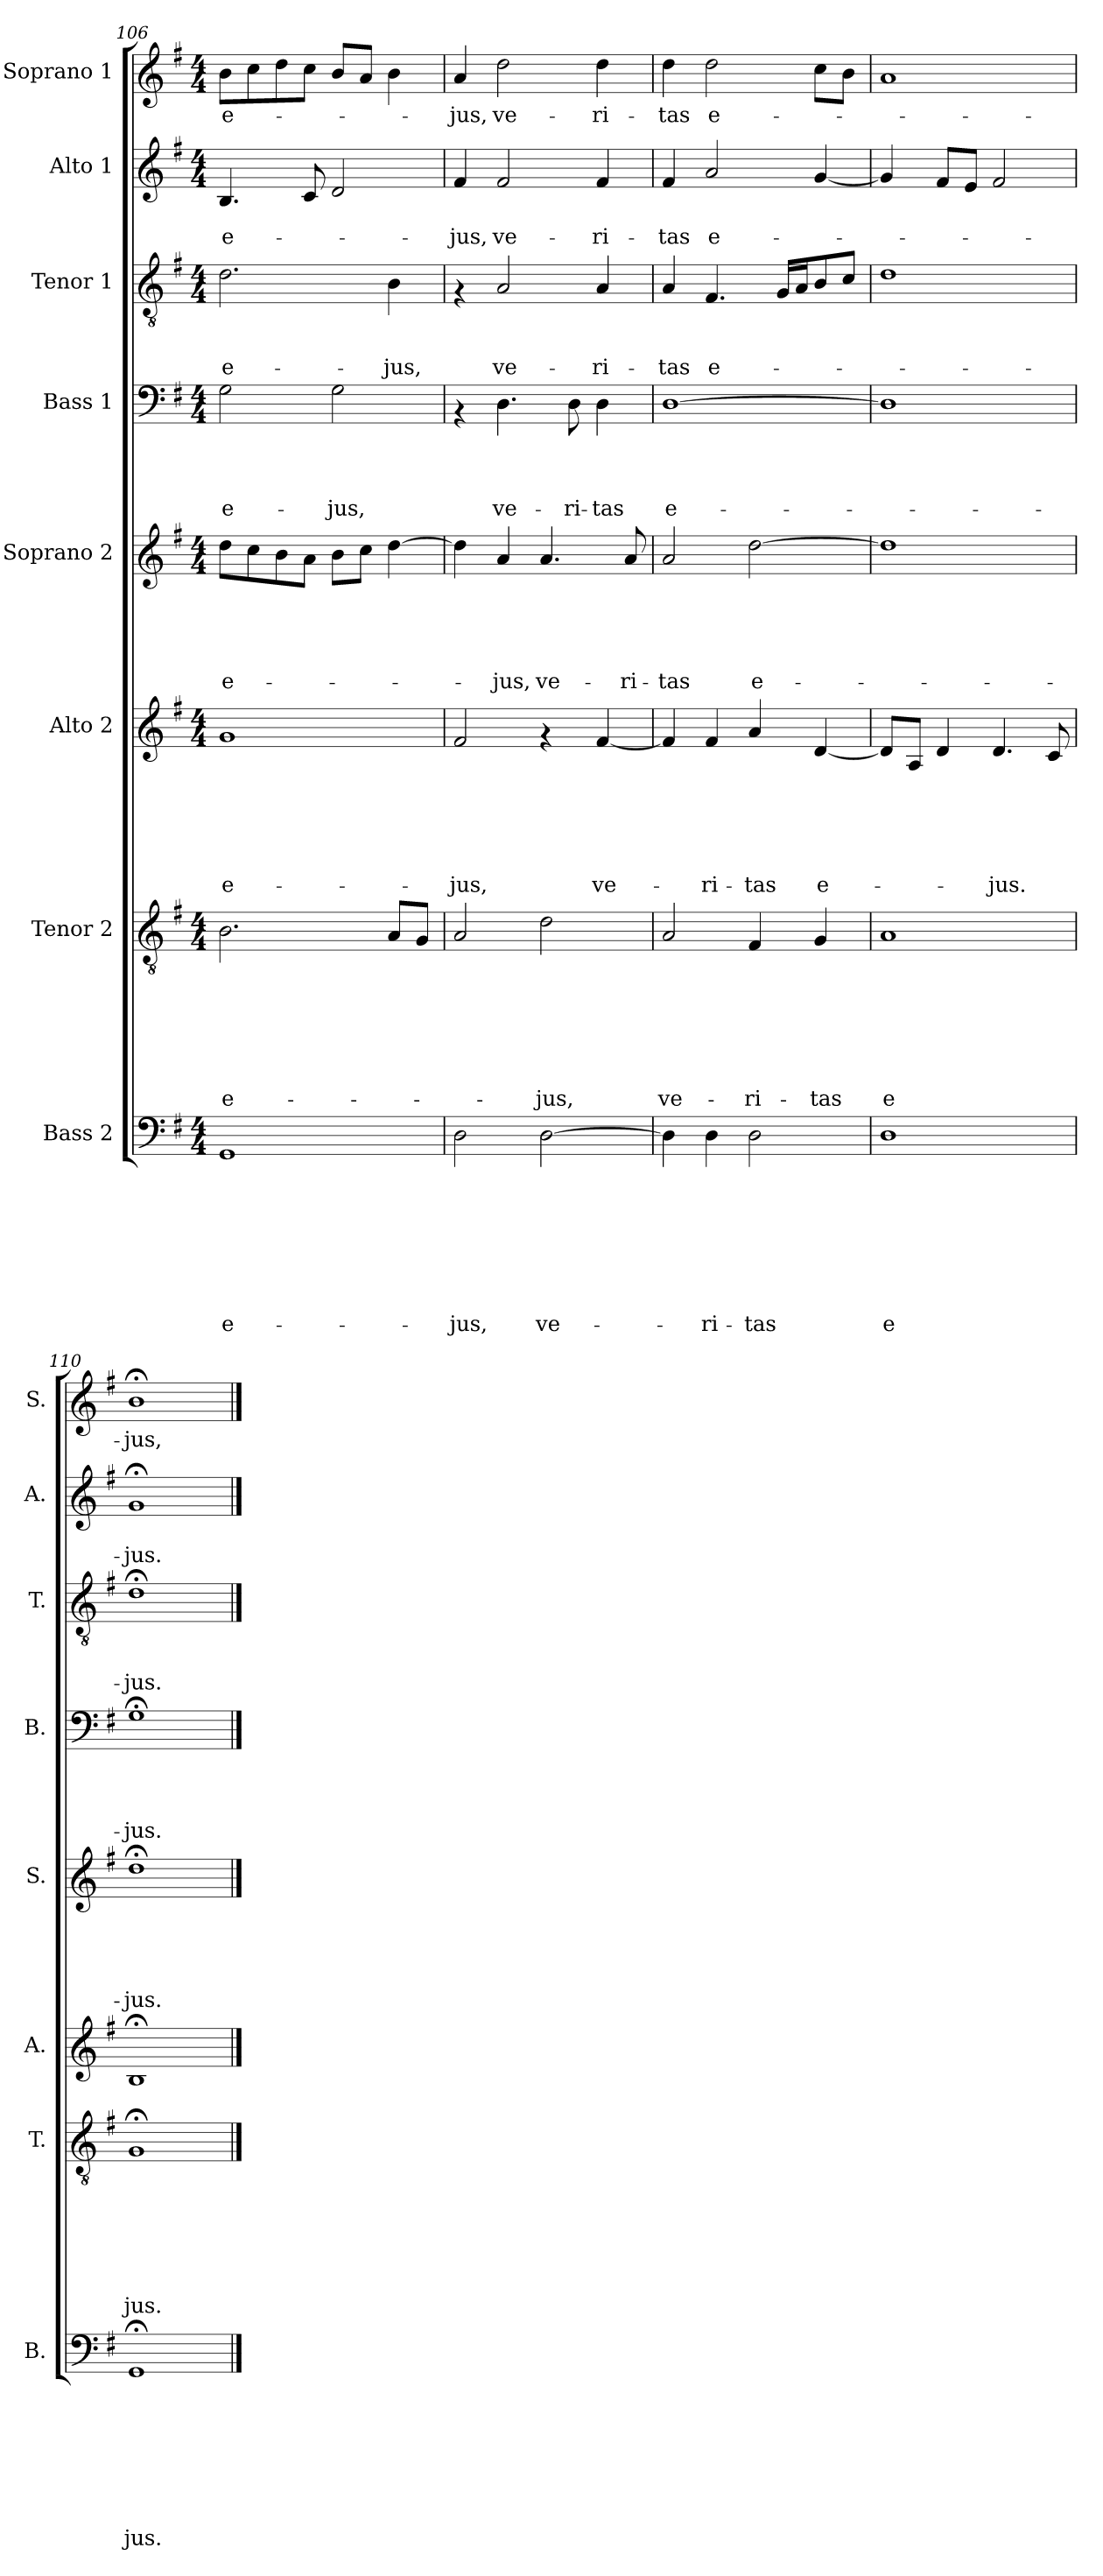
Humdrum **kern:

**kern	**text	**text	**text	**text	**text	**text	**text	**text	**kern	**text	**text	**text	**text	**text	**text	**text	**kern	**text	**text	**text	**text	**text	**text	**kern	**text	**text	**text	**text	**text	**kern	**text	**text	**text	**text	**kern	**text	**text	**text	**kern	**text	**text	**kern	**text
*part8	*part8	*part8	*part8	*part8	*part8	*part8	*part8	*part8	*part7	*part7	*part7	*part7	*part7	*part7	*part7	*part7	*part6	*part6	*part6	*part6	*part6	*part6	*part6	*part5	*part5	*part5	*part5	*part5	*part5	*part4	*part4	*part4	*part4	*part4	*part3	*part3	*part3	*part3	*part2	*part2	*part2	*part1	*part1
*staff8	*staff8	*staff8	*staff8	*staff8	*staff8	*staff8	*staff8	*staff8	*staff7	*staff7	*staff7	*staff7	*staff7	*staff7	*staff7	*staff7	*staff6	*staff6	*staff6	*staff6	*staff6	*staff6	*staff6	*staff5	*staff5	*staff5	*staff5	*staff5	*staff5	*staff4	*staff4	*staff4	*staff4	*staff4	*staff3	*staff3	*staff3	*staff3	*staff2	*staff2	*staff2	*staff1	*staff1
*I"Bass 2	*	*	*	*	*	*	*	*	*I"Tenor 2	*	*	*	*	*	*	*	*I"Alto 2	*	*	*	*	*	*	*I"Soprano 2	*	*	*	*	*	*I"Bass 1	*	*	*	*	*I"Tenor 1	*	*	*	*I"Alto 1	*	*	*I"Soprano 1	*
*I'B.	*	*	*	*	*	*	*	*	*I'T.	*	*	*	*	*	*	*	*I'A.	*	*	*	*	*	*	*I'S.	*	*	*	*	*	*I'B.	*	*	*	*	*I'T.	*	*	*	*I'A.	*	*	*I'S.	*
!!LO:PB:g=z
*clefF4	*	*	*	*	*	*	*	*	*clefGv2	*	*	*	*	*	*	*	*clefG2	*	*	*	*	*	*	*clefG2	*	*	*	*	*	*clefF4	*	*	*	*	*clefGv2	*	*	*	*clefG2	*	*	*clefG2	*
*k[f#]	*	*	*	*	*	*	*	*	*k[f#]	*	*	*	*	*	*	*	*k[f#]	*	*	*	*	*	*	*k[f#]	*	*	*	*	*	*k[f#]	*	*	*	*	*k[f#]	*	*	*	*k[f#]	*	*	*k[f#]	*
*G:	*	*	*	*	*	*	*	*	*G:	*	*	*	*	*	*	*	*G:	*	*	*	*	*	*	*G:	*	*	*	*	*	*G:	*	*	*	*	*G:	*	*	*	*G:	*	*	*G:	*
*M4/4	*	*	*	*	*	*	*	*	*M4/4	*	*	*	*	*	*	*	*M4/4	*	*	*	*	*	*	*M4/4	*	*	*	*	*	*M4/4	*	*	*	*	*M4/4	*	*	*	*M4/4	*	*	*M4/4	*
=106	=106	=106	=106	=106	=106	=106	=106	=106	=106	=106	=106	=106	=106	=106	=106	=106	=106	=106	=106	=106	=106	=106	=106	=106	=106	=106	=106	=106	=106	=106	=106	=106	=106	=106	=106	=106	=106	=106	=106	=106	=106	=106	=106
!	!	!	!	!	!	!	!	!LO:LY:b	!	!	!	!	!	!	!	!LO:LY:b	!	!	!	!	!	!	!LO:LY:b	!	!	!	!	!	!LO:LY:b	!	!	!	!	!LO:LY:b	!	!	!	!LO:LY:b	!	!	!LO:LY:b	!	!LO:LY:b
1GG	.	.	.	.	.	.	.	e-	2.B\	.	.	.	.	.	.	e-	1g	.	.	.	.	.	e-	8dd\L	.	.	.	.	e-	2G\	.	.	.	e-	2.d\	.	.	e-	4.B/	.	e-	8b\L	e-
.	.	.	.	.	.	.	.	.	.	.	.	.	.	.	.	.	.	.	.	.	.	.	.	8cc\	.	.	.	.	.	.	.	.	.	.	.	.	.	.	.	.	.	8cc\	.
.	.	.	.	.	.	.	.	.	.	.	.	.	.	.	.	.	.	.	.	.	.	.	.	8b\	.	.	.	.	.	.	.	.	.	.	.	.	.	.	.	.	.	8dd\	.
.	.	.	.	.	.	.	.	.	.	.	.	.	.	.	.	.	.	.	.	.	.	.	.	8a\J	.	.	.	.	.	.	.	.	.	.	.	.	.	.	8c/	.	.	8cc\J	.
!	!	!	!	!	!	!	!	!	!	!	!	!	!	!	!	!	!	!	!	!	!	!	!	!	!	!	!	!	!	!	!	!	!	!LO:LY:b	!	!	!	!	!	!	!	!	!
.	.	.	.	.	.	.	.	.	.	.	.	.	.	.	.	.	.	.	.	.	.	.	.	8b\L	.	.	.	.	.	2G\	.	.	.	-jus,	.	.	.	.	2d/	.	.	8b/L	.
.	.	.	.	.	.	.	.	.	.	.	.	.	.	.	.	.	.	.	.	.	.	.	.	8cc\J	.	.	.	.	.	.	.	.	.	.	.	.	.	.	.	.	.	8a/J	.
!	!	!	!	!	!	!	!	!	!	!	!	!	!	!	!	!	!	!	!	!	!	!	!	!	!	!	!	!	!	!	!	!	!	!	!	!	!	!LO:LY:b	!	!	!	!	!
.	.	.	.	.	.	.	.	.	8A/L	.	.	.	.	.	.	.	.	.	.	.	.	.	.	[>4dd\	.	.	.	.	.	.	.	.	.	.	4B\	.	.	-jus,	.	.	.	4b\	.
.	.	.	.	.	.	.	.	.	8G/J	.	.	.	.	.	.	.	.	.	.	.	.	.	.	.	.	.	.	.	.	.	.	.	.	.	.	.	.	.	.	.	.	.	.
=107	=107	=107	=107	=107	=107	=107	=107	=107	=107	=107	=107	=107	=107	=107	=107	=107	=107	=107	=107	=107	=107	=107	=107	=107	=107	=107	=107	=107	=107	=107	=107	=107	=107	=107	=107	=107	=107	=107	=107	=107	=107	=107	=107
!	!	!	!	!	!	!	!	!LO:LY:b	!	!	!	!	!	!	!	!	!	!	!	!	!	!	!LO:LY:b	!	!	!	!	!	!	!	!	!	!	!	!	!	!	!	!	!	!LO:LY:b	!	!LO:LY:b
2D\	.	.	.	.	.	.	.	-jus,	2A/	.	.	.	.	.	.	.	2f#/	.	.	.	.	.	-jus,	4dd\]	.	.	.	.	.	4rAA	.	.	.	.	4rF	.	.	.	4f#/	.	-jus,	4a/	-jus,
!	!	!	!	!	!	!	!	!	!	!	!	!	!	!	!	!	!	!	!	!	!	!	!	!	!	!	!	!	!LO:LY:b	!	!	!	!	!LO:LY:b	!	!	!	!LO:LY:b	!	!	!LO:LY:b	!	!LO:LY:b
.	.	.	.	.	.	.	.	.	.	.	.	.	.	.	.	.	.	.	.	.	.	.	.	4a/	.	.	.	.	-jus,	4.D\	.	.	.	ve-	2A/	.	.	ve-	2f#/	.	ve-	2dd\	ve-
!	!	!	!	!	!	!	!	!LO:LY:b	!	!	!	!	!	!	!	!LO:LY:b	!	!	!	!	!	!	!	!	!	!	!	!	!LO:LY:b	!	!	!	!	!	!	!	!	!	!	!	!	!	!
[>2D\	.	.	.	.	.	.	.	ve-	2d\	.	.	.	.	.	.	-jus,	4rf	.	.	.	.	.	.	4.a/	.	.	.	.	ve-	.	.	.	.	.	.	.	.	.	.	.	.	.	.
!	!	!	!	!	!	!	!	!	!	!	!	!	!	!	!	!	!	!	!	!	!	!	!	!	!	!	!	!	!	!	!	!	!	!LO:LY:b	!	!	!	!	!	!	!	!	!
.	.	.	.	.	.	.	.	.	.	.	.	.	.	.	.	.	.	.	.	.	.	.	.	.	.	.	.	.	.	8D\	.	.	.	-ri-	.	.	.	.	.	.	.	.	.
!	!	!	!	!	!	!	!	!	!	!	!	!	!	!	!	!	!	!	!	!	!	!	!LO:LY:b	!	!	!	!	!	!	!	!	!	!	!LO:LY:b	!	!	!	!LO:LY:b	!	!	!LO:LY:b	!	!LO:LY:b
.	.	.	.	.	.	.	.	.	.	.	.	.	.	.	.	.	[<4f#/	.	.	.	.	.	ve-	.	.	.	.	.	.	4D\	.	.	.	-tas	4A/	.	.	-ri-	4f#/	.	-ri-	4dd\	-ri-
!	!	!	!	!	!	!	!	!	!	!	!	!	!	!	!	!	!	!	!	!	!	!	!	!	!	!	!	!	!LO:LY:b	!	!	!	!	!	!	!	!	!	!	!	!	!	!
.	.	.	.	.	.	.	.	.	.	.	.	.	.	.	.	.	.	.	.	.	.	.	.	8a/	.	.	.	.	-ri-	.	.	.	.	.	.	.	.	.	.	.	.	.	.
=108	=108	=108	=108	=108	=108	=108	=108	=108	=108	=108	=108	=108	=108	=108	=108	=108	=108	=108	=108	=108	=108	=108	=108	=108	=108	=108	=108	=108	=108	=108	=108	=108	=108	=108	=108	=108	=108	=108	=108	=108	=108	=108	=108
!	!	!	!	!	!	!	!	!	!	!	!	!	!	!	!	!LO:LY:b	!	!	!	!	!	!	!	!	!	!	!	!	!LO:LY:b	!	!	!	!	!LO:LY:b	!	!	!	!LO:LY:b	!	!	!LO:LY:b	!	!LO:LY:b
4D\]	.	.	.	.	.	.	.	.	2A/	.	.	.	.	.	.	ve-	4f#/]	.	.	.	.	.	.	2a/	.	.	.	.	-tas	[>1D	.	.	.	e-	4A/	.	.	-tas	4f#/	.	-tas	4dd\	-tas
!	!	!	!	!	!	!	!	!LO:LY:b	!	!	!	!	!	!	!	!	!	!	!	!	!	!	!LO:LY:b	!	!	!	!	!	!	!	!	!	!	!	!	!	!	!LO:LY:b	!	!	!LO:LY:b	!	!LO:LY:b
4D\	.	.	.	.	.	.	.	-ri-	.	.	.	.	.	.	.	.	4f#/	.	.	.	.	.	-ri-	.	.	.	.	.	.	.	.	.	.	.	4.F#/	.	.	e-	2a/	.	e-	2dd\	e-
!	!	!	!	!	!	!	!	!LO:LY:b	!	!	!	!	!	!	!	!LO:LY:b	!	!	!	!	!	!	!LO:LY:b	!	!	!	!	!	!LO:LY:b	!	!	!	!	!	!	!	!	!	!	!	!	!	!
2D\	.	.	.	.	.	.	.	-tas	4F#/	.	.	.	.	.	.	-ri-	4a/	.	.	.	.	.	-tas	[>2dd\	.	.	.	.	e-	.	.	.	.	.	.	.	.	.	.	.	.	.	.
.	.	.	.	.	.	.	.	.	.	.	.	.	.	.	.	.	.	.	.	.	.	.	.	.	.	.	.	.	.	.	.	.	.	.	16G/LL	.	.	.	.	.	.	.	.
.	.	.	.	.	.	.	.	.	.	.	.	.	.	.	.	.	.	.	.	.	.	.	.	.	.	.	.	.	.	.	.	.	.	.	16A/J	.	.	.	.	.	.	.	.
!	!	!	!	!	!	!	!	!	!	!	!	!	!	!	!	!LO:LY:b	!	!	!	!	!	!	!LO:LY:b	!	!	!	!	!	!	!	!	!	!	!	!	!	!	!	!	!	!	!	!
.	.	.	.	.	.	.	.	.	4G/	.	.	.	.	.	.	-tas	[<4d/	.	.	.	.	.	e-	.	.	.	.	.	.	.	.	.	.	.	8B/	.	.	.	[<4g/	.	.	8cc\L	.
.	.	.	.	.	.	.	.	.	.	.	.	.	.	.	.	.	.	.	.	.	.	.	.	.	.	.	.	.	.	.	.	.	.	.	8c/J	.	.	.	.	.	.	8b\J	.
=109	=109	=109	=109	=109	=109	=109	=109	=109	=109	=109	=109	=109	=109	=109	=109	=109	=109	=109	=109	=109	=109	=109	=109	=109	=109	=109	=109	=109	=109	=109	=109	=109	=109	=109	=109	=109	=109	=109	=109	=109	=109	=109	=109
!	!	!	!	!	!	!	!	!LO:LY:b	!	!	!	!	!	!	!	!LO:LY:b	!	!	!	!	!	!	!	!	!	!	!	!	!	!	!	!	!	!	!	!	!	!	!	!	!	!	!
1D	.	.	.	.	.	.	.	e	1A	.	.	.	.	.	.	e	8d/L]	.	.	.	.	.	.	1dd]	.	.	.	.	.	1D]	.	.	.	.	1d	.	.	.	4g/]	.	.	1a	.
.	.	.	.	.	.	.	.	.	.	.	.	.	.	.	.	.	8A/J	.	.	.	.	.	.	.	.	.	.	.	.	.	.	.	.	.	.	.	.	.	.	.	.	.	.
.	.	.	.	.	.	.	.	.	.	.	.	.	.	.	.	.	4d/	.	.	.	.	.	.	.	.	.	.	.	.	.	.	.	.	.	.	.	.	.	8f#/L	.	.	.	.
.	.	.	.	.	.	.	.	.	.	.	.	.	.	.	.	.	.	.	.	.	.	.	.	.	.	.	.	.	.	.	.	.	.	.	.	.	.	.	8e/J	.	.	.	.
!	!	!	!	!	!	!	!	!	!	!	!	!	!	!	!	!	!	!	!	!	!	!	!LO:LY:b	!	!	!	!	!	!	!	!	!	!	!	!	!	!	!	!	!	!	!	!
.	.	.	.	.	.	.	.	.	.	.	.	.	.	.	.	.	4.d/	.	.	.	.	.	-jus.	.	.	.	.	.	.	.	.	.	.	.	.	.	.	.	2f#/	.	.	.	.
.	.	.	.	.	.	.	.	.	.	.	.	.	.	.	.	.	8c/	.	.	.	.	.	.	.	.	.	.	.	.	.	.	.	.	.	.	.	.	.	.	.	.	.	.
=110	=110	=110	=110	=110	=110	=110	=110	=110	=110	=110	=110	=110	=110	=110	=110	=110	=110	=110	=110	=110	=110	=110	=110	=110	=110	=110	=110	=110	=110	=110	=110	=110	=110	=110	=110	=110	=110	=110	=110	=110	=110	=110	=110
!	!	!	!	!	!	!	!	!LO:LY:b	!	!	!	!	!	!	!	!LO:LY:b	!	!	!	!	!	!	!	!	!	!	!	!	!LO:LY:b	!	!	!	!	!LO:LY:b	!	!	!	!LO:LY:b	!	!	!LO:LY:b	!	!LO:LY:b
1GG;	.	.	.	.	.	.	.	jus.	1G;<	.	.	.	.	.	.	jus.	1B;	.	.	.	.	.	.	1dd;	.	.	.	.	-jus.	1G;	.	.	.	-jus.	1d;	.	.	-jus.	1g;	.	-jus.	1b;	-jus,
==	==	==	==	==	==	==	==	==	==	==	==	==	==	==	==	==	==	==	==	==	==	==	==	==	==	==	==	==	==	==	==	==	==	==	==	==	==	==	==	==	==	==	==
*-	*-	*-	*-	*-	*-	*-	*-	*-	*-	*-	*-	*-	*-	*-	*-	*-	*-	*-	*-	*-	*-	*-	*-	*-	*-	*-	*-	*-	*-	*-	*-	*-	*-	*-	*-	*-	*-	*-	*-	*-	*-	*-	*-
